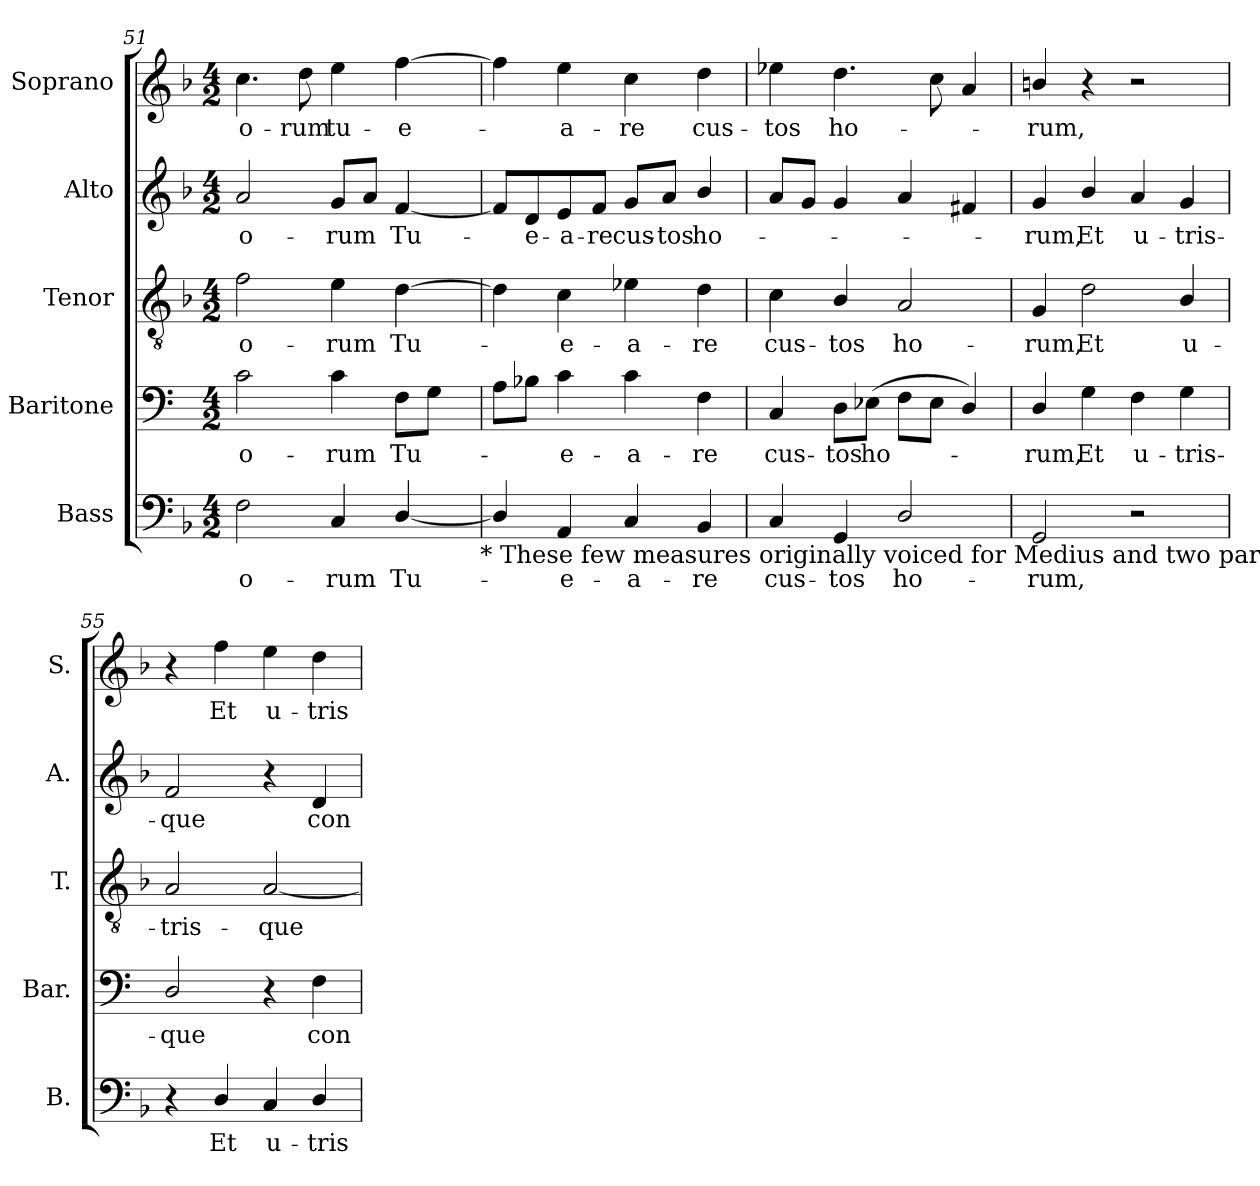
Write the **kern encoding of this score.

**kern	**text	**kern	**text	**kern	**text	**kern	**text	**kern	**text
*part5	*part5	*part4	*part4	*part3	*part3	*part2	*part2	*part1	*part1
*staff5	*staff5	*staff4	*staff4	*staff3	*staff3	*staff2	*staff2	*staff1	*staff1
*I"Bass	*	*I"Baritone	*	*I"Tenor	*	*I"Alto	*	*I"Soprano	*
*I'B.	*	*I'Bar.	*	*I'T.	*	*I'A.	*	*I'S.	*
!!LO:LB:g=z
*clefF4	*	*clefF4	*	*clefGv2	*	*clefG2	*	*clefG2	*
*	*	*	*	*ITrd7c12	*	*	*	*	*
*k[b-]	*	*k[]	*	*k[b-]	*	*k[b-]	*	*k[b-]	*
*F:	*	*C:	*	*F:	*	*F:	*	*F:	*
*M4/2	*	*M4/2	*	*M4/2	*	*M4/2	*	*M4/2	*
=51	=51	=51	=51	=51	=51	=51	=51	=51	=51
!	!LO:LY:b:color=#000000	!	!	!	!	!	!	!	!
!	!	!	!LO:LY:b:color=#000000	!	!	!	!	!	!
!	!	!	!	!	!LO:LY:b:color=#000000	!	!	!	!
!	!	!	!	!	!	!	!LO:LY:b:color=#000000	!	!
!	!	!	!	!	!	!	!	!	!LO:LY:b:color=#000000
*^	*	*	*	*	*	*	*	*	*
2Fi\	2ryy	-o-	2ci\	-o-	2Fi\	-o-	2ai/	-o-	4.cci\	-o-
!	!	!	!	!	!	!	!	!	!	!LO:LY:b:color=#000000
.	.	.	.	.	.	.	.	.	8ddi\	-rum
!	!	!LO:LY:b:color=#000000	!	!	!	!	!	!	!	!
!	!	!	!	!LO:LY:b:color=#000000	!	!	!	!	!	!
!	!	!	!	!	!	!LO:LY:b:color=#000000	!	!	!	!
!	!	!	!	!	!	!	!	!LO:LY:b:color=#000000	!	!
!	!	!	!	!	!	!	!	!	!	!LO:LY:b:color=#000000
4Ci/	4ryy	-rum	4ci\	-rum	4Ei\	-rum	8gi/L	-rum	4eei\	tu-
.	.	.	.	.	.	.	8ai/J	.	.	.
!	!	!LO:LY:b:color=#000000	!	!	!	!	!	!	!	!
!	!	!	!	!LO:LY:b:color=#000000	!	!	!	!	!	!
!	!	!	!	!	!	!LO:LY:b:color=#000000	!	!	!	!
!	!	!	!	!	!	!	!	!LO:LY:b:color=#000000	!	!
!	!	!	!	!	!	!	!	!	!	!LO:LY:b:color=#000000
[4Di/	8ryy	Tu-	8Fi\L	Tu-	[4Di\	Tu-	[4fi/	Tu-	[4ffi\	-e-
.	16ryy	.	8Gi\J	.	.	.	.	.	.	.
.	32ryy	.	.	.	.	.	.	.	.	.
.	64ryy	.	.	.	.	.	.	.	.	.
.	128...ryy	.	.	.	.	.	.	.	.	.
!	!LO:TX:b:t=* These few measures originally voiced for Medius and two part Triplex.	!	!	!	!	!	!	!	!	!
.	1024ryy	.	.	.	.	.	.	.	.	.
*v	*v	*	*	*	*	*	*	*	*	*
=52	=52	=52	=52	=52	=52	=52	=52	=52	=52
4Di/]	.	8Ai\L	.	4Di\]	.	8fi/L]	.	4ffi\]	.
!	!	!	!	!	!	!	!LO:LY:b:color=#000000	!	!
.	.	8B-i\J	.	.	.	8di/	-e-	.	.
!	!LO:LY:b:color=#000000	!	!	!	!	!	!	!	!
!	!	!	!LO:LY:b:color=#000000	!	!	!	!	!	!
!	!	!	!	!	!LO:LY:b:color=#000000	!	!	!	!
!	!	!	!	!	!	!	!LO:LY:b:color=#000000	!	!
!	!	!	!	!	!	!	!	!	!LO:LY:b:color=#000000
4AAi/	-e-	4ci\	-e-	4Ci\	-e-	8ei/	-a-	4eei\	-a-
!	!	!	!	!	!	!	!LO:LY:b:color=#000000	!	!
.	.	.	.	.	.	8fi/J	-re	.	.
!	!LO:LY:b:color=#000000	!	!	!	!	!	!	!	!
!	!	!	!LO:LY:b:color=#000000	!	!	!	!	!	!
!	!	!	!	!	!LO:LY:b:color=#000000	!	!	!	!
!	!	!	!	!	!	!	!LO:LY:b:color=#000000	!	!
!	!	!	!	!	!	!	!	!	!LO:LY:b:color=#000000
4Ci/	-a-	4ci\	-a-	4E-Xi\	-a-	8gi/L	cus-	4cci\	-re
!	!	!	!	!	!	!	!LO:LY:b:color=#000000	!	!
.	.	.	.	.	.	8ai/J	-tos	.	.
!	!LO:LY:b:color=#000000	!	!	!	!	!	!	!	!
!	!	!	!LO:LY:b:color=#000000	!	!	!	!	!	!
!	!	!	!	!	!LO:LY:b:color=#000000	!	!	!	!
!	!	!	!	!	!	!	!LO:LY:b:color=#000000	!	!
!	!	!	!	!	!	!	!	!	!LO:LY:b:color=#000000
4BB-i/	-re	4Fi\	-re	4Di\	-re	4b-i/	ho-	4ddi\	cus-
=53	=53	=53	=53	=53	=53	=53	=53	=53	=53
!	!LO:LY:b:color=#000000	!	!	!	!	!	!	!	!
!	!	!	!LO:LY:b:color=#000000	!	!	!	!	!	!
!	!	!	!	!	!LO:LY:b:color=#000000	!	!	!	!
!	!	!	!	!	!	!	!	!	!LO:LY:b:color=#000000
4Ci/	cus-	4Ci/	cus-	4Ci\	cus-	8ai/L	.	4ee-Xi\	-tos
.	.	.	.	.	.	8gi/J	.	.	.
!	!LO:LY:b:color=#000000	!	!	!	!	!	!	!	!
!	!	!	!LO:LY:b:color=#000000	!	!	!	!	!	!
!	!	!	!	!	!LO:LY:b:color=#000000	!	!	!	!
!	!	!	!	!	!	!	!	!	!LO:LY:b:color=#000000
4GGi/	-tos	8Di\L	-tos	4BB-i/	-tos	4gi/	.	4.ddi\	ho-
!	!	!	!LO:LY:b:color=#000000	!	!	!	!	!	!
.	.	(8E-Xi\J	ho-	.	.	.	.	.	.
!	!LO:LY:b:color=#000000	!	!	!	!	!	!	!	!
!	!	!	!	!	!LO:LY:b:color=#000000	!	!	!	!
2Di/	ho-	8Fi\L	.	2AAi/	ho-	4ai/	.	.	.
.	.	8E-i\J	.	.	.	.	.	8cci\	.
.	.	4Di/)	.	.	.	4f#Xi/	.	4ai/	.
=54	=54	=54	=54	=54	=54	=54	=54	=54	=54
!	!LO:LY:b:color=#000000	!	!	!	!	!	!	!	!
!	!	!	!LO:LY:b:color=#000000	!	!	!	!	!	!
!	!	!	!	!	!LO:LY:b:color=#000000	!	!	!	!
!	!	!	!	!	!	!	!LO:LY:b:color=#000000	!	!
!	!	!	!	!	!	!	!	!	!LO:LY:b:color=#000000
2GGi/	-rum,	4Di/	-rum,	4GGi/	-rum,	4gi/	-rum,	4bni/	-rum,
!	!	!	!LO:LY:b:color=#000000	!	!	!	!	!	!
!	!	!	!	!	!LO:LY:b:color=#000000	!	!	!	!
!	!	!	!	!	!	!	!LO:LY:b:color=#000000	!	!
.	.	4Gi\	Et	2Di\	Et	4b-i/	Et	4r	.
!	!	!	!LO:LY:b:color=#000000	!	!	!	!	!	!
!	!	!	!	!	!	!	!LO:LY:b:color=#000000	!	!
2r	.	4Fi\	u-	.	.	4ai/	u-	2r	.
!	!	!	!LO:LY:b:color=#000000	!	!	!	!	!	!
!	!	!	!	!	!LO:LY:b:color=#000000	!	!	!	!
!	!	!	!	!	!	!	!LO:LY:b:color=#000000	!	!
.	.	4Gi\	-tris-	4BB-i/	u-	4gi/	-tris-	.	.
=55	=55	=55	=55	=55	=55	=55	=55	=55	=55
!	!	!	!LO:LY:b:color=#000000	!	!	!	!	!	!
!	!	!	!	!	!LO:LY:b:color=#000000	!	!	!	!
!	!	!	!	!	!	!	!LO:LY:b:color=#000000	!	!
4r	.	2Di/	-que	2AAi/	-tris-	2fi/	-que	4r	.
!	!LO:LY:b:color=#000000	!	!	!	!	!	!	!	!
!	!	!	!	!	!	!	!	!	!LO:LY:b:color=#000000
4Di/	Et	.	.	.	.	.	.	4ffi\	Et
!	!LO:LY:b:color=#000000	!	!	!	!	!	!	!	!
!	!	!	!	!	!LO:LY:b:color=#000000	!	!	!	!
!	!	!	!	!	!	!	!	!	!LO:LY:b:color=#000000
4Ci/	u-	4r	.	[2AAi/	-que	4r	.	4eei\	u-
!	!LO:LY:b:color=#000000	!	!	!	!	!	!	!	!
!	!	!	!LO:LY:b:color=#000000	!	!	!	!	!	!
!	!	!	!	!	!	!	!LO:LY:b:color=#000000	!	!
!	!	!	!	!	!	!	!	!	!LO:LY:b:color=#000000
4Di/	-tris-	4Fi\	con-	.	.	4di/	con-	4ddi\	-tris-
=	=	=	=	=	=	=	=	=	=
*-	*-	*-	*-	*-	*-	*-	*-	*-	*-
